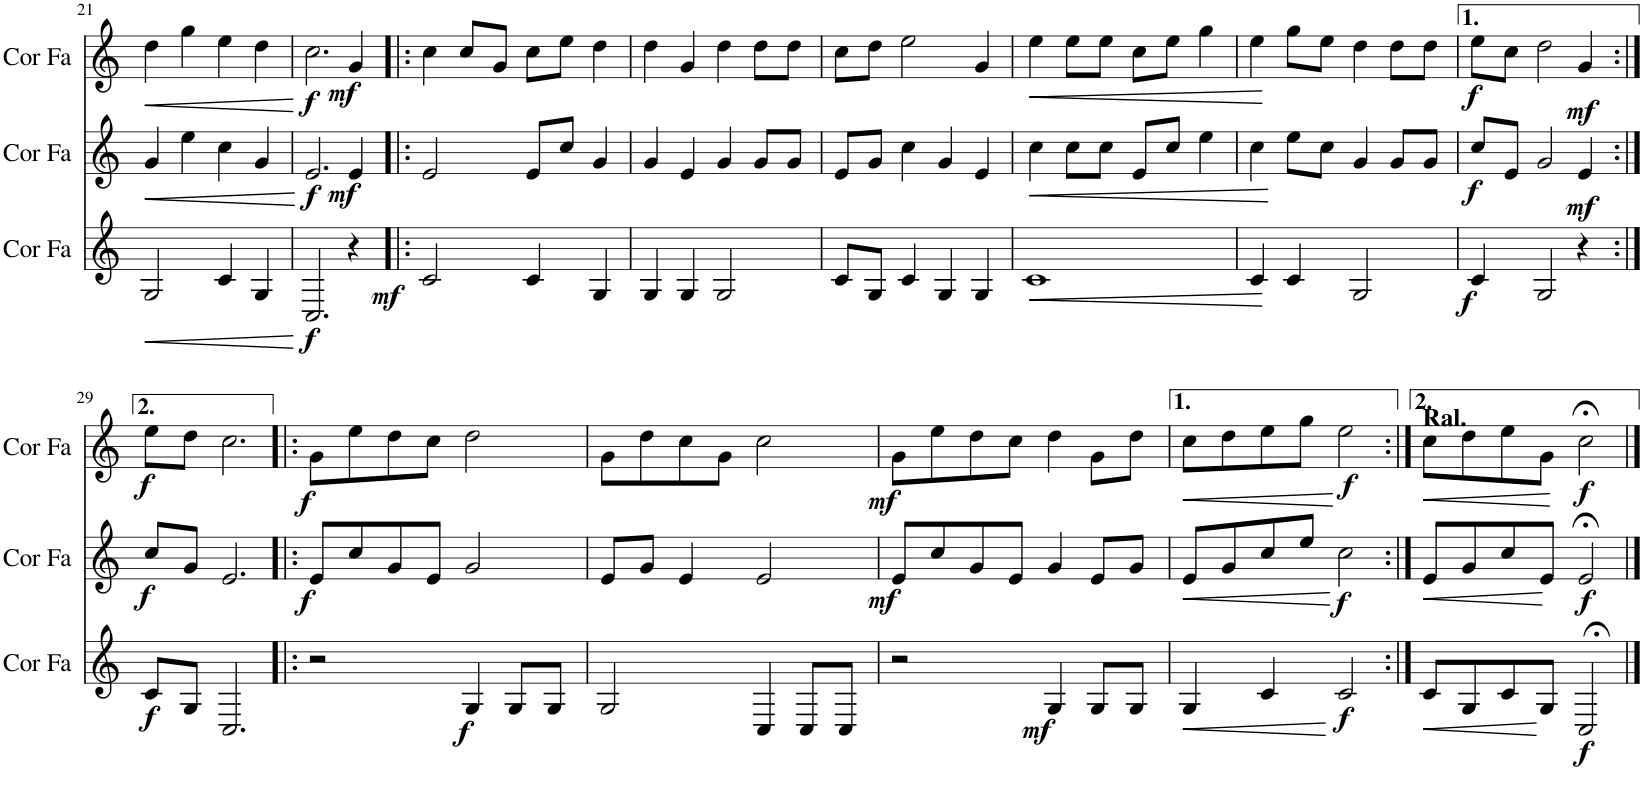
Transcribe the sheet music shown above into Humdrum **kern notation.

**kern	**dynam	**kern	**dynam	**kern	**dynam
*part3	*part3	*part2	*part2	*part1	*part1
*staff3	*staff3	*staff2	*staff2	*staff1	*staff1
*I"Cor en Fa	*	*I"Cor en Fa	*	*I"Cor en Fa	*
*I'Cor Fa	*	*I'Cor Fa	*	*I'Cor Fa	*
!!LO:PB:g=z
*clefG2	*	*clefG2	*	*clefG2	*
*Trd4c7	*	*Trd4c7	*	*Trd4c7	*
*k[]	*	*k[]	*	*k[]	*
*M4/4	*	*M4/4	*	*M4/4	*
=21	=21	=21	=21	=21	=21
!	!LO:HP:b	!	!LO:HP:b	!	!LO:HP:b
2G/	<	4g/	<	4dd\	<
.	.	4ee\	.	4gg\	.
4c/	.	4cc\	.	4ee\	.
4G/	.	4g/	.	4dd\	.
.	[	.	[	.	[
=22	=22	=22	=22	=22	=22
!	!LO:DY:b	!	!LO:DY:b	!	!LO:DY:b
2.C/	f	2.e/	f	2.cc\	f
!	!LO:DY:b	!	!LO:DY:b	!	!LO:DY:b
4r	mf	4e/	mf	4g/	mf
=23!|:	=23!|:	=23!|:	=23!|:	=23!|:	=23!|:
2c/	.	2e/	.	4cc\	.
.	.	.	.	8cc/L	.
.	.	.	.	8g/J	.
4c/	.	8e/L	.	8cc\L	.
.	.	8cc/J	.	8ee\J	.
4G/	.	4g/	.	4dd\	.
=24	=24	=24	=24	=24	=24
4G/	.	4g/	.	4dd\	.
4G/	.	4e/	.	4g/	.
2G/	.	4g/	.	4dd\	.
.	.	8g/L	.	8dd\L	.
.	.	8g/J	.	8dd\J	.
=25	=25	=25	=25	=25	=25
8c/L	.	8e/L	.	8cc\L	.
8G/J	.	8g/J	.	8dd\J	.
4c/	.	4cc\	.	2ee\	.
4G/	.	4g/	.	.	.
4G/	.	4e/	.	4g/	.
=26	=26	=26	=26	=26	=26
!	!LO:HP:b	!	!LO:HP:b	!	!LO:HP:b
1c	<	4cc\	<	4ee\	<
.	.	8cc\L	.	8ee\L	.
.	.	8cc\J	.	8ee\J	.
.	.	8e/L	.	8cc\L	.
.	.	8cc/J	.	8ee\J	.
.	.	4ee\	.	4gg\	.
.	[	.	[	.	[
=27	=27	=27	=27	=27	=27
4c/	.	4cc\	.	4ee\	.
4c/	.	8ee\L	.	8gg\L	.
.	.	8cc\J	.	8ee\J	.
2G/	.	4g/	.	4dd\	.
.	.	8g/L	.	8dd\L	.
.	.	8g/J	.	8dd\J	.
=28	=28	=28	=28	=28	=28
!	!LO:DY:b	!	!LO:DY:b	!	!LO:DY:b
4c/	f	8cc/L	f	8ee\L	f
.	.	8e/J	.	8cc\J	.
2G/	.	2g/	.	2dd\	.
!	!	!	!LO:DY:b	!	!LO:DY:b
4r	.	4e/	mf	4g/	mf
!!LO:LB:g=z
=29:|!	=29:|!	=29:|!	=29:|!	=29:|!	=29:|!
!	!LO:DY:b	!	!LO:DY:b	!	!LO:DY:b
8c/L	f	8cc/L	f	8ee\L	f
8G/J	.	8g/J	.	8dd\J	.
2.C/	.	2.e/	.	2.cc\	.
=30!|:	=30!|:	=30!|:	=30!|:	=30!|:	=30!|:
!	!	!	!LO:DY:b	!	!LO:DY:b
2r	.	8e/L	f	8g\L	f
.	.	8cc/	.	8ee\	.
.	.	8g/	.	8dd\	.
.	.	8e/J	.	8cc\J	.
!	!LO:DY:b	!	!	!	!
4G/	f	2g/	.	2dd\	.
8G/L	.	.	.	.	.
8G/J	.	.	.	.	.
=31	=31	=31	=31	=31	=31
2G/	.	8e/L	.	8g\L	.
.	.	8g/J	.	8dd\	.
.	.	4e/	.	8cc\	.
.	.	.	.	8g\J	.
4C/	.	2e/	.	2cc\	.
8C/L	.	.	.	.	.
8C/J	.	.	.	.	.
=32	=32	=32	=32	=32	=32
!	!	!	!LO:DY:b	!	!LO:DY:b
2r	.	8e/L	mf	8g\L	mf
.	.	8cc/	.	8ee\	.
.	.	8g/	.	8dd\	.
.	.	8e/J	.	8cc\J	.
!	!LO:DY:b	!	!	!	!
4G/	mf	4g/	.	4dd\	.
8G/L	.	8e/L	.	8g\L	.
8G/J	.	8g/J	.	8dd\J	.
=33	=33	=33	=33	=33	=33
!	!LO:HP:b	!	!LO:HP:b	!	!LO:HP:b
4G/	<	8e/L	<	8cc\L	<
.	.	8g/	.	8dd\	.
4c/	.	8cc/	.	8ee\	.
.	.	8ee/J	.	8gg\J	.
!	!LO:DY:b	!	!LO:DY:b	!	!LO:DY:b
2c/	f	2cc\	f	2ee\	f
.	[	.	[	.	[
=34:|!	=34:|!	=34:|!	=34:|!	=34:|!	=34:|!
!	!	!	!	!LO:TX:a:B:t=Ral.	!
!	!LO:HP:b	!	!LO:HP:b	!	!LO:HP:b
8c/L	<	8e/L	<	8cc\L	<
8G/	.	8g/	.	8dd\	.
8c/	.	8cc/	.	8ee\	.
8G/J	.	8e/J	.	8g\J	.
!	!LO:DY:b	!	!LO:DY:b	!	!LO:DY:b
2C;</	f	2e;</	f	2cc;<\	f
.	[	.	[	.	[
==	==	==	==	==	==
*-	*-	*-	*-	*-	*-
